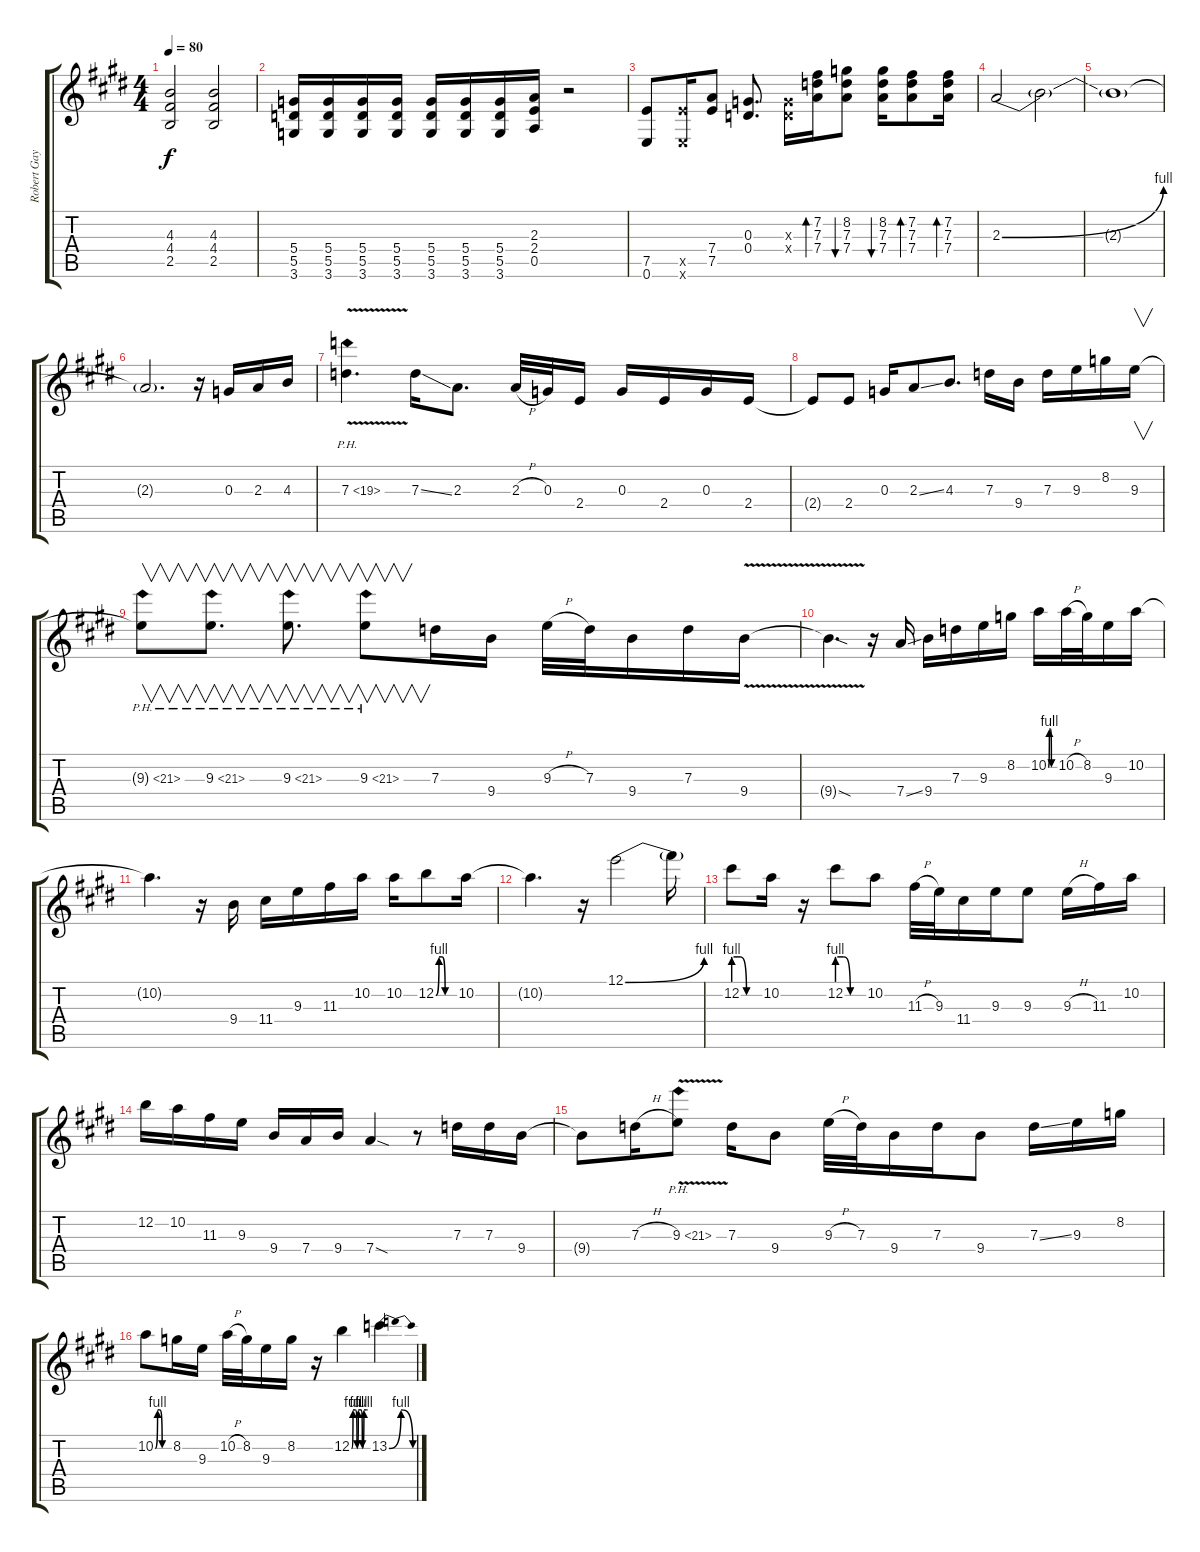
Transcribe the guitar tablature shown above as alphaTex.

\track ("Robert Gay Guitar" "Robert Gay") {instrument overdrivenguitar}
\staff {score tabs}
\tuning (E4 B3 G3 D3 A2 E2) {hide}
\ts (4 4)
\tempo 80
\clef g2
\ks e
(4.3 4.4 2.5).2{dy f} (4.3 4.4 2.5).2 |
(5.4 5.5 3.6).16 (5.4 5.5 3.6).16 (5.4 5.5 3.6).16 (5.4 5.5 3.6).16 (5.4 5.5 3.6).16 (5.4 5.5 3.6).16 (5.4 5.5 3.6).16 (2.3 2.4 0.5).16 r.2 |
(7.5 0.6).8 (7.5{x} 0.6{x}).16 (7.4 7.5).8 (0.3 0.4).8{d} (0.3{x} 0.4{x}).16 (7.2 7.3 7.4).16{bd 60} (8.2 7.3 7.4).8{bu 60} (8.2 7.3 7.4).16{bu 60} (7.2 7.3 7.4).8{bd 60} (7.2 7.3 7.4).16{bd 60} |
2.3{be (bend 0 0 60 4)}.2{volume 16 instrument overdrivenguitar} 2.3{t}.2{volume 10} |
2.3{t}.1 |
2.3{t}.2{d} r.16 0.3.16{volume 16 instrument overdrivenguitar} 2.3.16 4.3.16 |
7.3{ph 12 v}.4{d} 7.3{ss}.16 2.3.8{d} 2.3{h}.32 0.3.32 2.4.16 0.3.16 2.4.16 0.3.16 2.4.16 |
2.4{t}.8 2.4.8 0.3.16 2.3{ss}.8 4.3.8{d} 7.3.16 9.4.16 7.3.16 9.3.16 8.2.16 9.3.16{v} |
9.3{ph 12 t}.8{v} 9.3{ph 12}.8{v d} 9.3{ph 12}.8{v d} 9.3{ph 12}.8{v} 7.3.16 9.4.16 9.3{h}.32 7.3.32 9.4.16 7.3.16 9.4{v}.16 |
9.4{sod t}.4{d} r.16 7.4{ss}.16 9.4.16 7.3.16 9.3.16 8.2.16 10.2{be (custom 0 0 10 4 20 4 30 0 60 0)}.16 10.2{h}.32 8.2.32 9.3.16 10.2.16 |
10.2{t}.4{d} r.16 9.4.16 11.4.16 9.3.16 11.3.16 10.2.16 10.2.16 12.2{be (custom 0 0 10 4 20 4 30 0 60 0)}.8 10.2.16 |
10.2{t}.4{d} r.16 12.1{be (bend 0 0 60 4)}.2 12.1{t}.16 |
12.2{be (custom 0 4 15 4 30 0 60 0)}.8 10.2.16 r.16 12.2{be (custom 0 4 15 4 30 0 60 0)}.8 10.2.8 11.3{h}.32 9.3.32 11.4.16 9.3.16 9.3.8 9.3{h}.16 11.3.16 10.2.16 |
12.2.16 10.2.16 11.3.16 9.3.16 9.4.16 7.4.16 9.4.16 7.4{sod}.4 r.8 7.3.16 7.3.16 9.4.16 |
9.4{t}.8 7.3{h}.16 9.3{ph 12 v}.8 7.3.16 9.4.8 9.3{h}.32 7.3.32 9.4.16 7.3.16 9.4.8 7.3{ss}.16 9.3.16 8.2.16 |
10.2{be (custom 0 0 10 4 20 4 30 0 60 0)}.8 8.2.16 9.3.16 10.2{h}.32 8.2.32 9.3.16 8.2.16 r.16 12.2{be (custom 0 0 5 4 14 4 20 0 25 4 35 4 40 0 46 4 55 4 60 4)}.4 13.2{be (bendrelease 0 0 10 4 20 4 60 0)}.4
